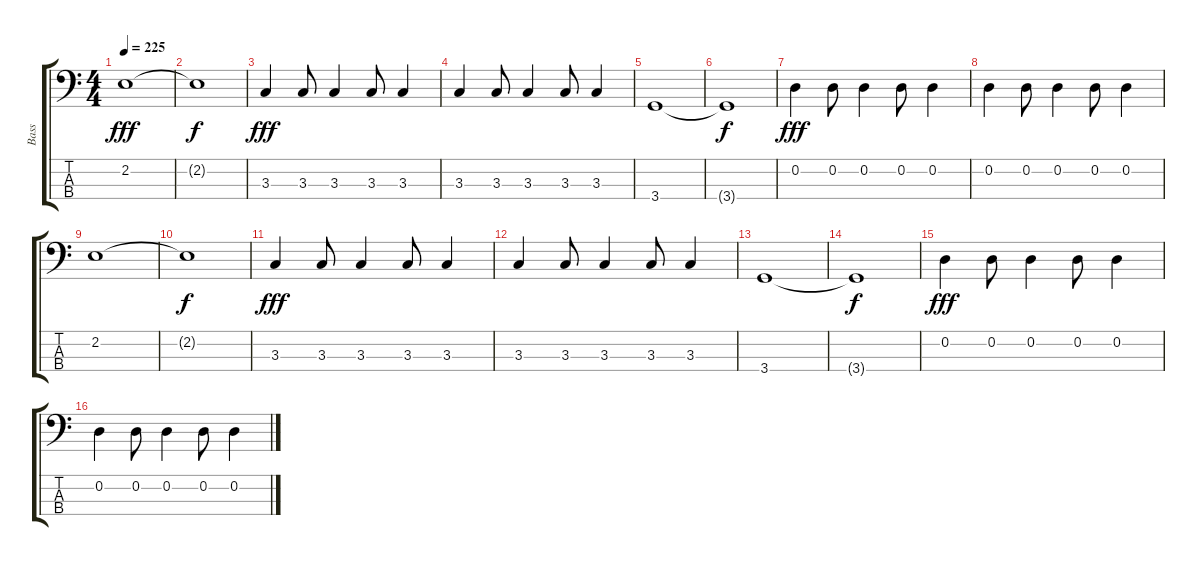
\track ("Bass" "Bass") {instrument electricbassfinger}
\staff {score tabs}
\tuning (G2 D2 A1 E1) {hide}
\ts (4 4)
\tempo 225
\clef f4
\ks c
2.2.1{dy fff} |
2.2{t}.1{dy f} |
3.3.4{dy fff} 3.3.8 3.3.4 3.3.8 3.3.4 |
3.3.4 3.3.8 3.3.4 3.3.8 3.3.4 |
3.4.1 |
3.4{t}.1{dy f} |
0.2.4{dy fff} 0.2.8 0.2.4 0.2.8 0.2.4 |
0.2.4 0.2.8 0.2.4 0.2.8 0.2.4 |
2.2.1 |
2.2{t}.1{dy f} |
3.3.4{dy fff} 3.3.8 3.3.4 3.3.8 3.3.4 |
3.3.4 3.3.8 3.3.4 3.3.8 3.3.4 |
3.4.1 |
3.4{t}.1{dy f} |
0.2.4{dy fff} 0.2.8 0.2.4 0.2.8 0.2.4 |
0.2.4 0.2.8 0.2.4 0.2.8 0.2.4
